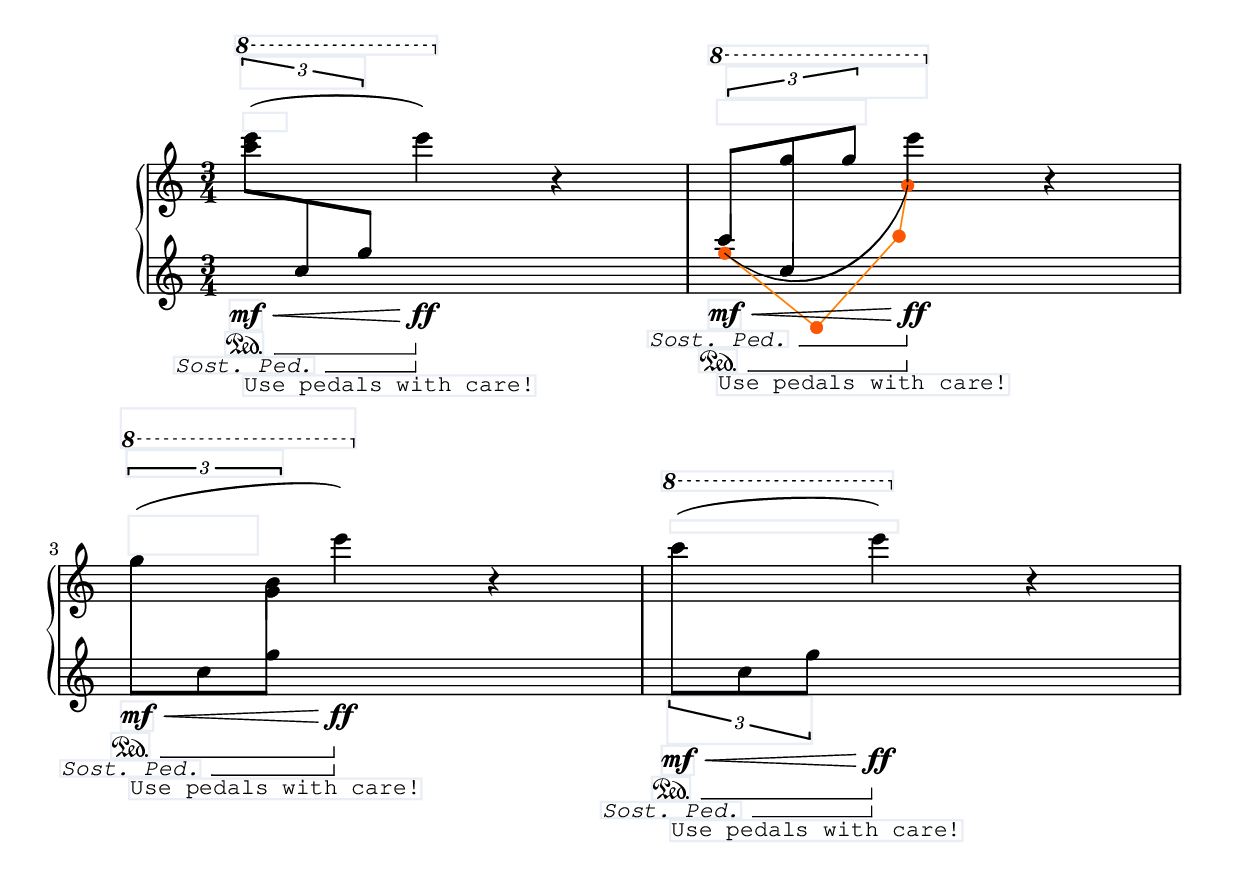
%
% Created (24/01/2020) by Paolo-Prete.
% This file is part of Spontini-Editor project.
%
% Spontini-Editor is free software: you can redistribute it and/or modify
% it under the terms of the GNU General Public License as published by
% the Free Software Foundation, either version 3 of the License, or
% (at your option) any later version.
% Spontini-Editor is distributed in the hope that it will be useful,
% but WITHOUT ANY WARRANTY; without even the implied warranty of
% MERCHANTABILITY or FITNESS FOR A PARTICULAR PURPOSE.  See the
% GNU General Public License for more details.
%
% You should have received a copy of the GNU General Public License
% along with Spontini-Editor. If not, see <http://www.gnu.org/licenses/>.
%

\version "2.19.83"
\include "../lib/ly/jssvg.ly"
\include "../lib/ly/tabular-functions.ly"
%
% Created (25/01/2020) by Paolo-Prete.
% This file is part of Spontini-Editor project.
%
% Spontini-Editor is free software: you can redistribute it and/or modify
% it under the terms of the GNU General Public License as published by
% the Free Software Foundation, either version 3 of the License, or
% (at your option) any later version.
% Spontini-Editor is distributed in the hope that it will be useful,
% but WITHOUT ANY WARRANTY; without even the implied warranty of
% MERCHANTABILITY or FITNESS FOR A PARTICULAR PURPOSE.  See the
% GNU General Public License for more details.
%
% You should have received a copy of the GNU General Public License
% along with Spontini-Editor. If not, see <http://www.gnu.org/licenses/>.
%

\version "2.19.83"

#(define PADDER_RECT_DEF_W (cons -3 3))
#(define OSPadderThickness 0.1)
#(define posIdxUp 0)
#(define posListUp '())
#(define posIdxDown 0)
#(define posListDown '())
#(define OSBox #{ \markup "   " #})

%Thanks to Aaron Hill and Thomas "Harm" Morley
#(define (box-stencil stencil thickness padding color expand?)
   "Add a box around @var{stencil}, producing a new stencil."
   (define (css-style-padding padding)
     ;; padding => (top right bottom left)
     (cond
       ((or (null? padding) (eqv? #f padding)) '(0 0 0 0))
       ((number? padding) (make-list 4 padding))
       ((number-pair? padding)
         (list (car padding) (cdr padding)
               (car padding) (cdr padding)))
       ((and (number-list? padding) (<= (length padding) 4))
         (case (length padding)
           ((1) (make-list 4 (first padding)))
           ((2) (list (first padding) (second padding)
                      (first padding) (second padding)))
           ((3) (list (first padding) (second padding)
                      (third padding) (second padding)))
           (else padding)))
       (else
         (begin (ly:warning "Ignoring invalid padding: ~a" padding)
                '(0 0 0 0)))))
          (let* ((padding (css-style-padding padding))
                 (padding-top (first padding))
                 (padding-right (second padding))
                 (padding-bottom (third padding))
                 (padding-left (fourth padding))

          (x-ext-orig (ly:stencil-extent stencil X))
          (y-ext-orig (ly:stencil-extent stencil Y))
          (x-ext-inner
            (cons (- (interval-start x-ext-orig) padding-left)
                  (+ (interval-end x-ext-orig) padding-right)))
          (y-ext-inner
            (cons (- (interval-start y-ext-orig) padding-bottom)
                  (+ (interval-end y-ext-orig) padding-top)))
          (x-ext-outer (interval-widen x-ext-inner thickness))
          (y-ext-outer (interval-widen y-ext-inner thickness))
          (x-ext-new (if expand? x-ext-outer x-ext-orig))
          (y-ext-new (if expand? y-ext-outer y-ext-orig))

          (x-rule (make-filled-box-stencil (cons 0 thickness) y-ext-inner))
          (y-rule (make-filled-box-stencil x-ext-outer (cons 0 thickness)))
          (box (stencil-with-color
            (ly:stencil-add
              (ly:stencil-translate-axis y-rule (interval-end y-ext-inner) Y)
              (ly:stencil-translate-axis x-rule (interval-end x-ext-inner) X)
              (ly:stencil-translate-axis y-rule (interval-start y-ext-outer) Y)
              (ly:stencil-translate-axis x-rule (interval-start x-ext-outer) X))
            color)))
     (ly:make-stencil
       (ly:stencil-expr (ly:stencil-add box stencil))
       x-ext-new y-ext-new)))

#(define* (make-stencil-boxer thickness padding
            #:optional (color grey) (callback #f) (expand? #t))
   "Return function that adds a box around the grob passed as argument."
   (if (procedure? callback)
     (lambda (grob)
      (if (ly:grob-property grob 'stencil)
       (box-stencil (callback grob) thickness padding color expand?)))
     (grob-transformer 'stencil (lambda (grob orig)
       (if orig
         (box-stencil orig thickness padding color expand?))))))

#(define (next-not-in-list n list)
  (let ((s (+ 1 n)))
    (if (memv s list)
      (next-not-in-list s list) s)))

resetOSPositions = #(define-scheme-function () ()
  (set! posIdxUp 0)
  (set! posListUp '())
  (set! posIdxDown 0)
  (set! posListDown '()))

incrPositions = #(define-scheme-function (dir num) (number? number?)
(let lp ((i 0))
  (if (< i num)
    (begin
      (if (eq? dir UP)
        (begin
          (set! posIdxUp (next-not-in-list posIdxUp posListUp))
          (set! posListUp (cons posIdxUp posListUp))
          (set! posListUp (sort! posListUp <)))
        (begin
          (set! posIdxDown (next-not-in-list posIdxDown posListDown))
          (set! posListDown (cons posIdxDown posListDown))
          (set! posListDown (sort! posListDown <))))
      (lp (+ 1 i))))))

#(define (symbol-list-or-music? x) (or (symbol-list? x) (ly:music? x)))

OSOObj = #(define-music-function (arg) (ly:music?)
  (let ((posIdx 0)
        (name (ly:music-property arg 'name)))
  (if (eq? (ly:music-property arg 'direction) UP)
    (begin
      (set! posIdxUp (next-not-in-list posIdxUp posListUp))
      (set! posListUp (cons posIdxUp posListUp))
      (set! posListUp (sort! posListUp <))
      (set! posIdx posIdxUp))
    (begin
      (set! posIdxDown (next-not-in-list posIdxDown posListDown))
      (set! posListDown (cons posIdxDown posListDown))
      (set! posListDown (sort! posListDown <))
      (set! posIdx posIdxDown)))
    (cond
      ((eq? name 'AbsoluteDynamicEvent)
        #{ -\tweak DynamicLineSpanner.outside-staff-priority #(* 100 posIdx) #arg #})
      ((eq? name 'SustainEvent)
        #{ -\tweak SustainPedalLineSpanner.outside-staff-priority #(* 100 posIdx) #arg #})
      ((eq? name 'SostenutoEvent)
        #{ -\tweak SostenutoPedalLineSpanner.outside-staff-priority #(* 100 posIdx) #arg #})
      ((eq? name 'UnaCordaEvent)
        #{ -\tweak UnaCordaPedalLineSpanner.outside-staff-priority #(* 100 posIdx) #arg #})
      (else
        #{ -\tweak outside-staff-priority #(* 100 posIdx) #arg #}))))

#(define lastPos 0)

OSPadder = #(define-music-function (col thickness automaticOrder editable id padding arg)
                                    ((color? white) (number? OSPadderThickness) boolean? (string? "false") (number? 0) scheme? symbol-list-or-music?)
  (let ((posIdx 0)
        (obj '())
        (ctx '())
        (editableclass "")
        (name (if (ly:music? arg) (ly:music-property arg 'name) "")))

    (cond
      ((and (ly:music? arg) (eq? (ly:music-property arg 'direction) UP))
        (if automaticOrder
          (set! posIdxUp (next-not-in-list posIdxUp posListUp))
          (set! posIdxUp lastPos))
        (set! posListUp (cons posIdxUp posListUp))
        (set! posListUp (sort! posListUp <))
        (set! posIdx posIdxUp)
      )

      ((and (ly:music? arg) (eq? (ly:music-property arg 'direction) DOWN))
        (if automaticOrder
          (set! posIdxDown (next-not-in-list posIdxDown posListDown))
          (set! posIdxDown lastPos))
        (set! posListDown (cons posIdxDown posListDown))
        (set! posListDown (sort! posListDown <))
        (set! posIdx posIdxDown)
      ))

    (if automaticOrder
      (set! editableclass "OSOPadder")
      (set! editableclass "Padder"))

    (if (ly:music? arg)
      (cond
        ((eq? name 'AbsoluteDynamicEvent) #{
          -\tweak DynamicLineSpanner.padding 0
          -\tweak DynamicLineSpanner.staff-padding 0
          -\tweak DynamicLineSpanner.outside-staff-padding 0
          -\tweak layer #-1
          -\tweak DynamicText.stencil #(make-stencil-boxer thickness padding col)
          -\tweak output-attributes.pads-propid #id
          -\tweak output-attributes.spontinieditable #editable
          -\tweak output-attributes.editableclass #editableclass
          -\tweak output-attributes.thickness #thickness
          -\tweak output-attributes.y-direction #(ly:music-property arg 'direction)
          -\tweak DynamicLineSpanner.outside-staff-priority #(* 100 posIdx) #arg #})
        ((eq? name 'SustainEvent) #{
          -\tweak SustainPedalLineSpanner.padding 0
          -\tweak SustainPedalLineSpanner.staff-padding 0
          -\tweak SustainPedalLineSpanner.outside-staff-padding 0
          -\tweak SustainPedalLineSpanner.outside-staff-priority #(* 100 posIdx)
          -\tweak SustainPedal.output-attributes.pads-propid #id
          -\tweak SustainPedal.output-attributes.spontinieditable #editable
          -\tweak SustainPedal.output-attributes.editableclass #editableclass
          -\tweak SustainPedal.output-attributes.thickness #thickness
          -\tweak SustainPedal.output-attributes.y-direction #(ly:music-property arg 'direction)
          -\tweak SustainPedal.layer #-1
          -\tweak SustainPedal.stencil #(make-stencil-boxer thickness padding col) #arg #})
        ((eq? name 'SostenutoEvent) #{
          -\tweak SostenutoPedalLineSpanner.padding 0
          -\tweak SostenutoPedalLineSpanner.staff-padding 0
          -\tweak SostenutoPedalLineSpanner.outside-staff-padding 0
          -\tweak SostenutoPedalLineSpanner.outside-staff-priority #(* 100 posIdx)
          -\tweak SostenutoPedal.output-attributes.pads-propid #id
          -\tweak SostenutoPedal.output-attributes.spontinieditable #editable
          -\tweak SostenutoPedal.output-attributes.editableclass #editableclass
          -\tweak SostenutoPedal.output-attributes.thickness #thickness
          -\tweak SostenutoPedal.output-attributes.y-direction #(ly:music-property arg 'direction)
          -\tweak SostenutoPedal.layer #-1
          -\tweak SostenutoPedal.stencil #(make-stencil-boxer thickness padding col) #arg #})
        ((eq? name 'UnaCordaEvent) #{
          -\tweak UnaCordaPedalLineSpanner.padding 0
          -\tweak UnaCordaPedalLineSpanner.staff-padding 0
          -\tweak UnaCordaPedalLineSpanner.outside-staff-padding 0
          -\tweak UnaCordaPedalLineSpanner.outside-staff-priority #(* 100 posIdx)
          -\tweak UnaCordaPedal.output-attributes.pads-propid #id
          -\tweak UnaCordaPedal.output-attributes.spontinieditable #editable
          -\tweak UnaCordaPedal.output-attributes.editableclass #editableclass
          -\tweak UnaCordaPedal.output-attributes.thickness #thickness
          -\tweak UnaCordaPedal.output-attributes.y-direction #(ly:music-property arg 'direction)
          -\tweak UnaCordaPedal.layer #-1
          -\tweak UnaCordaPedal.stencil #(make-stencil-boxer thickness padding col) #arg #})
        (else #{
          -\tweak padding 0
          -\tweak staff-padding 0
          -\tweak outside-staff-padding 0
          -\tweak output-attributes.pads-propid #id
          -\tweak output-attributes.y-direction #(ly:music-property arg 'direction)
          -\tweak output-attributes.spontinieditable #editable
          -\tweak output-attributes.editableclass #editableclass
          -\tweak output-attributes.thickness #thickness
          -\tweak layer #-1
          -\tweak stencil #(make-stencil-boxer thickness padding col)
          -\tweak outside-staff-priority #(* 100 posIdx) #arg #}))
      ;else (symbols)
      #{
          \once \override #arg . padding = 0
          \once \override #arg . staff-padding = 0
          \once \override #arg . outside-staff-padding = 0
          \once \override #arg . after-line-breaking =
          #(lambda (grob)
            (let ((outprops (ly:grob-property grob 'output-attributes)))
              (set! outprops (cons (cons "y-direction" (ly:grob-property grob 'direction)) outprops))
              (set! outprops (cons (cons "spontinieditable" editable) outprops))
              (set! outprops (cons (cons "editableclass" editableclass) outprops))
              (set! outprops (cons (cons "thickness" thickness) outprops))
              (set! outprops (cons (cons "pads-propid" id) outprops))
              (ly:grob-set-property! grob 'output-attributes outprops)))
          \once \override #arg . layer = #-1
          \once \override #arg . stencil =
          #(make-stencil-boxer thickness padding col)
      #}
      )))

setOSPosition = #(define-music-function (direction pos arg) (number? number? symbol-list?)
  (if (eq? direction UP)
    (begin
      (set! posListUp (cons pos posListUp))
      (set! posListUp (sort! posListUp <)))
    (begin
      (set! posListDown (cons pos posListDown))
      (set! posListDown (sort! posListDown <))))
    #{ \once \override #arg .outside-staff-priority = #(* 100 pos) #})

tweakOSPosition = #(define-scheme-function (pos) (number?)
(set! lastPos pos))

#(set! showEditorStuff "true")

upper = {

\time 3/4
\override Score.DynamicLineSpanner.outside-staff-padding = 0
\override Score.TextScript.font-family = #'typewriter
\override Score.TextScript.avoid-slur = #'ignore
\set Score.pedalSustainStyle = #'mixed
\override Score.SostenutoPedal.font-family = #'typewriter

%%%%%%%%%%%%%%%%%%%%%%%%%%%%%%%%%%%%%%
%%%%%%%%%%%%%%%%%%%%%%%%%%%%%%%%%%%%%%

#(define lU1 #{
\resetOSPositions
\setOSPosition #UP 3 TupletBracket
\setOSPosition #UP 4 Staff.OttavaBracket
\setOSPosition #UP 2 Slur
\once \override TupletBracket.positions = #'(2 . 0)
\jsOSOPadder "106" "pads" #'(0 0.04 0.047 0) TupletBracket
\jsOSOPadder "82" "pads" #'(0 0 0.012 0) Staff.OttavaBracket
#})

#(define lU2 #{
\jsOSOPadder "84" "pads" #'(1.571 0 0 0)^\OSBox
#})

#(define lD1 #{
\setOSPosition #DOWN 1 DynamicLineSpanner
#})

#(define lD2 #{
\jsOSOPadder "93" "pads" #'(0.107 0 0 0) _\mf\<
\jsOSOPadder "94" "pads" #'() _\sustainOn
\jsOSOPadder "95" "pads" #'(0 0 0.012 0) _\sostenutoOn
\jsOSOPadder "96" "pads" #'(0 0 0 0)  _"Use pedals with care!"
#})

\easyCrossStaff %TMODE
  { \CS $lU1 \tupletUp 3/2 { \ottava #1 <c'''' e''''>8[( $lU2 \CS s   \CS s }    \CS e''''4) \ottava #0            \CS r \CS }
  { \CS $lD1 \hiddenTuplet 3/2 { s8 $lD2                      \CS c'' \CS g''] } \CS s4\ff\sustainOff\sostenutoOff \CS s \CS }
#'( \CS C                                                     \CS -   \CS -      \CS -                             \CS - \CS )

%%%%%%%%%%%%%%%%%%%%%%%%%%%%%%%%%%%%%%
%%%%%%%%%%%%%%%%%%%%%%%%%%%%%%%%%%%%%%

#(define lU1 #{
\resetOSPositions
\once \override TupletBracket.positions = #'(0 . 2)
\setOSPosition #UP 2 TupletBracket
\setOSPosition #UP 3 Staff.OttavaBracket
\jsOSOPadder "97" "pads" #'(0 6.505 0 0.006) TupletBracket
\jsOSOPadder "98" "pads" #'() Staff.OttavaBracket
#})

#(define lU2 #{
\jsOSOPadder "103" "pads" #'(2.162 10.172 0 0)^\OSBox
\jsShape "108" "cpts" #'((-0.146 . -4) (6.164 . -11.768) (1.038 . -7.473) (0.393 . -4.243)) _(
#})

#(define lD1 #{
\setOSPosition #DOWN 1 DynamicLineSpanner
#})

#(define lD2 #{
\jsOSOPadder "99" "pads" #'()  _\mf\<
\jsOSOPadder "100" "pads" #'() _\sostenutoOn
\jsOSOPadder "101" "pads" #'() _\sustainOn
\jsOSOPadder "102" "pads" #'(0 0 0.052 0) _"Use pedals with care!"
#})

\easyCrossStaff %TMODE
  { \CS $lU1 \tupletUp 3/2 { \ottava #1 s8 [ $lU2 \CS g''' \CS g'''] } \CS e''''4) \ottava #0            \CS r \CS }
  { \CS $lD1 \hiddenTuplet 3/2 { c'''8 $lD2       \CS c''  \CS s }     \CS s4\ff\sustainOff\sostenutoOff \CS s \CS }
#'( \CS U                                         \CS -    \CS -       \CS N                             \CS - \CS )

\break

%%%%%%%%%%%%%%%%%%%%%%%%%%%%%%%%%%%%%%
%%%%%%%%%%%%%%%%%%%%%%%%%%%%%%%%%%%%%%

#(define lU1 #{
\resetOSPositions
\once \override TupletBracket.positions = #'(0 . 0)
\setOSPosition #UP 3 TupletBracket
\setOSPosition #UP 4 Staff.OttavaBracket
\setOSPosition #UP 2 Slur
\jsOSOPadder "109" "pads" #'(1.531 0 0.061 0) TupletBracket
\jsOSOPadder "110" "pads" #'(2.054 0 0 0) Staff.OttavaBracket
#})

#(define lU2 #{
\jsOSOPadder "111" "pads" #'(3.405 8.204 0.134 0.061) ^\OSBox
#})

#(define lD1 #{
\setOSPosition #DOWN 1 DynamicLineSpanner
#})

#(define lD2 #{
\jsOSOPadder "112" "pads" #'(0.047 0 0 0) _\mf\<
\jsOSOPadder "113" "pads" #'(0.251 0 0 0) _\sustainOn
\jsOSOPadder "114" "pads" #'() _\sostenutoOn
\jsOSOPadder "115" "pads" #'(0 0 0 0) _"Use pedals with care!"
#})

$(set! crossStaffUDBeamThreeshold 6)

\easyCrossStaff %TMODE
  { \CS $lU1 \tupletUp 3/2 { \ottava #1 g'''8 ^( $lU2 \CS s   \CS <g'' b''>} \CS e''''4) \ottava #0            \CS r \CS }
  { \CS $lD1 \hiddenTuplet 3/2 {  s8 [  $lD2          \CS c'' \CS g''] }     \CS s4\ff\sustainOff\sostenutoOff \CS s \CS }
#'( \CS D                                             \CS -   \CS -          \CS N                             \CS - \CS )

$(set! crossStaffUDBeamThreeshold 0)

%%%%%%%%%%%%%%%%%%%%%%%%%%%%%%%%%%%%%%
%%%%%%%%%%%%%%%%%%%%%%%%%%%%%%%%%%%%%%

#(define lU1 #{
\resetOSPositions
\setOSPosition #UP 3 Staff.OttavaBracket
\setOSPosition #UP 2 Slur
\jsOSOPadder "117" "pads" #'(0 0 0.096 0) Staff.OttavaBracket
#})

#(define lU2 #{
\jsOSOPadder "118" "pads" #'(0.966 17.772 0 0) ^\OSBox
^(
#})

#(define lD1 #{
\setOSPosition #DOWN 1 TupletBracket
\setOSPosition #DOWN 2 DynamicLineSpanner
\once \override TupletBracket.positions = #'(0 . -3)
\jsOSOPadder "123" "pads" #'(0.257 0 0.291 0) TupletBracket
#})

#(define lD2 #{
\jsOSOPadder "119" "pads" #'() _\mf\<
\jsOSOPadder "120" "pads" #'() _\sustainOn
\jsOSOPadder "121" "pads" #'() _\sostenutoOn
\jsOSOPadder "122" "pads" #'(0.045 0 0 0) _"Use pedals with care!"
#})

\easyCrossStaff %TMODE
  { \CS $lU1 \hiddenTuplet 3/2 { \ottava #1 c''''8  $lU2 \CS s   \CS s }    \CS e''''4) \ottava #0            \CS r \CS }
  { \CS $lD1 \tupletDown 3/2 { s8 [ $lD2                 \CS c'' \CS g''] } \CS s4\ff\sustainOff\sostenutoOff \CS s \CS }
#'( \CS D                                                \CS -   \CS -      \CS N                             \CS - \CS )

\break

}

lower = {}

\layout {
  \context {
    \Staff
      \override StaffSymbol.output-attributes.gridify = $showEditorStuff
      \override StaffSymbol.output-attributes.gridstep = "1"
      \override StaffSymbol.output-attributes.gridcolor = "#f0eee9"
      \override StaffSymbol.staff-space = 0.85
  }
}

\include "../lib/ly/piano-template.ly"